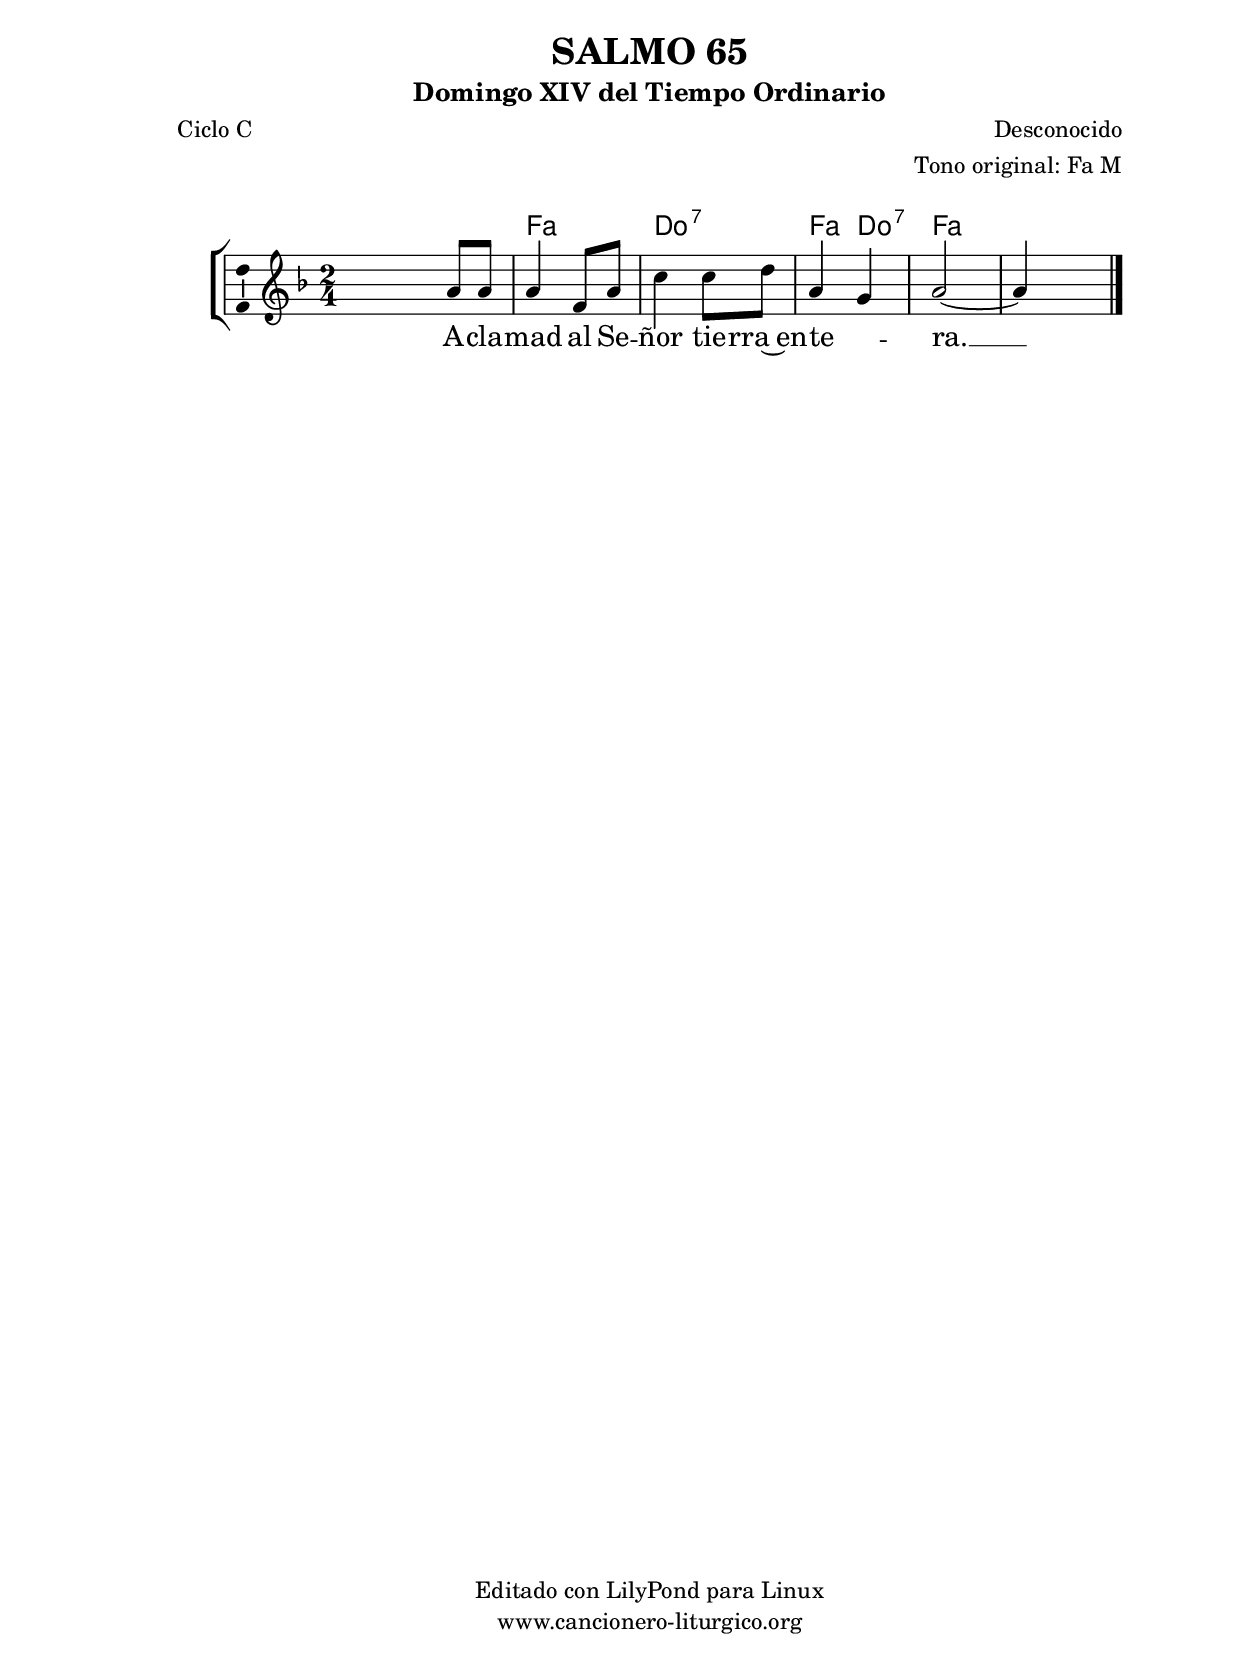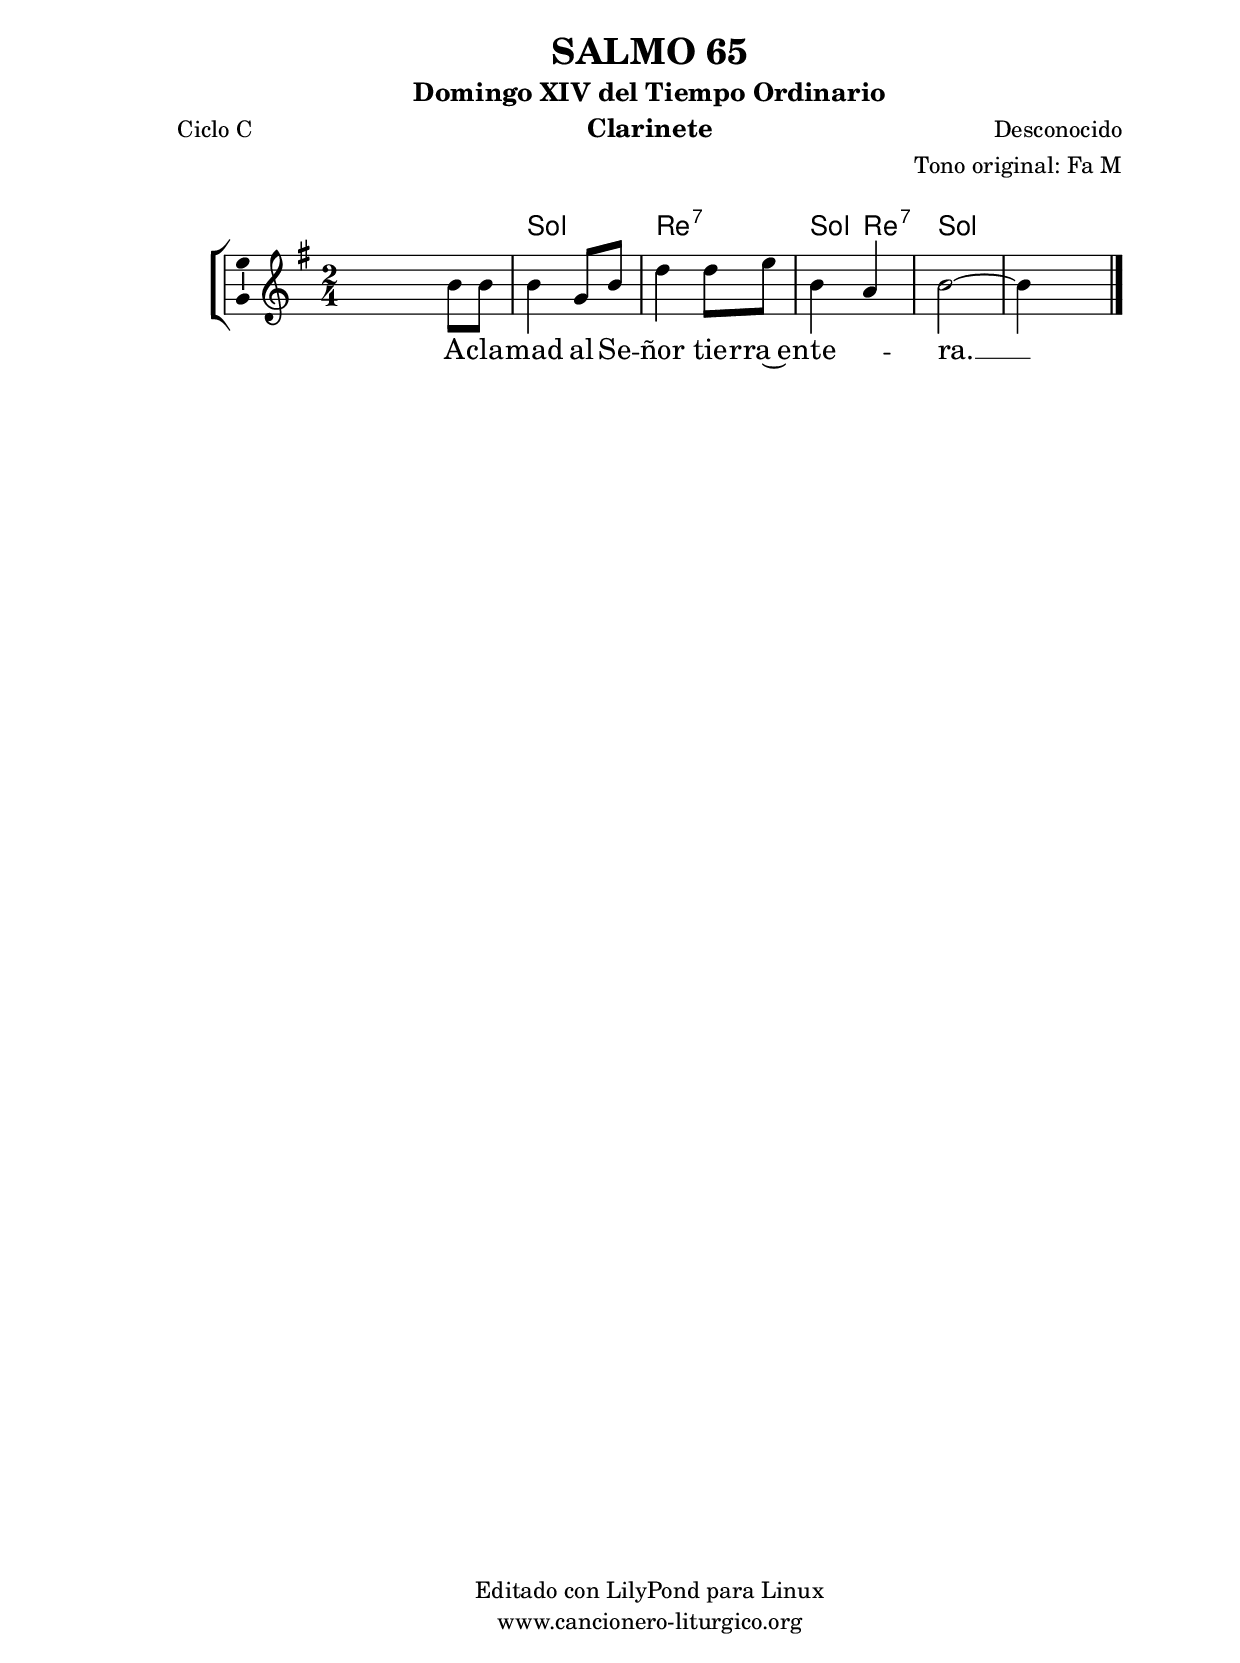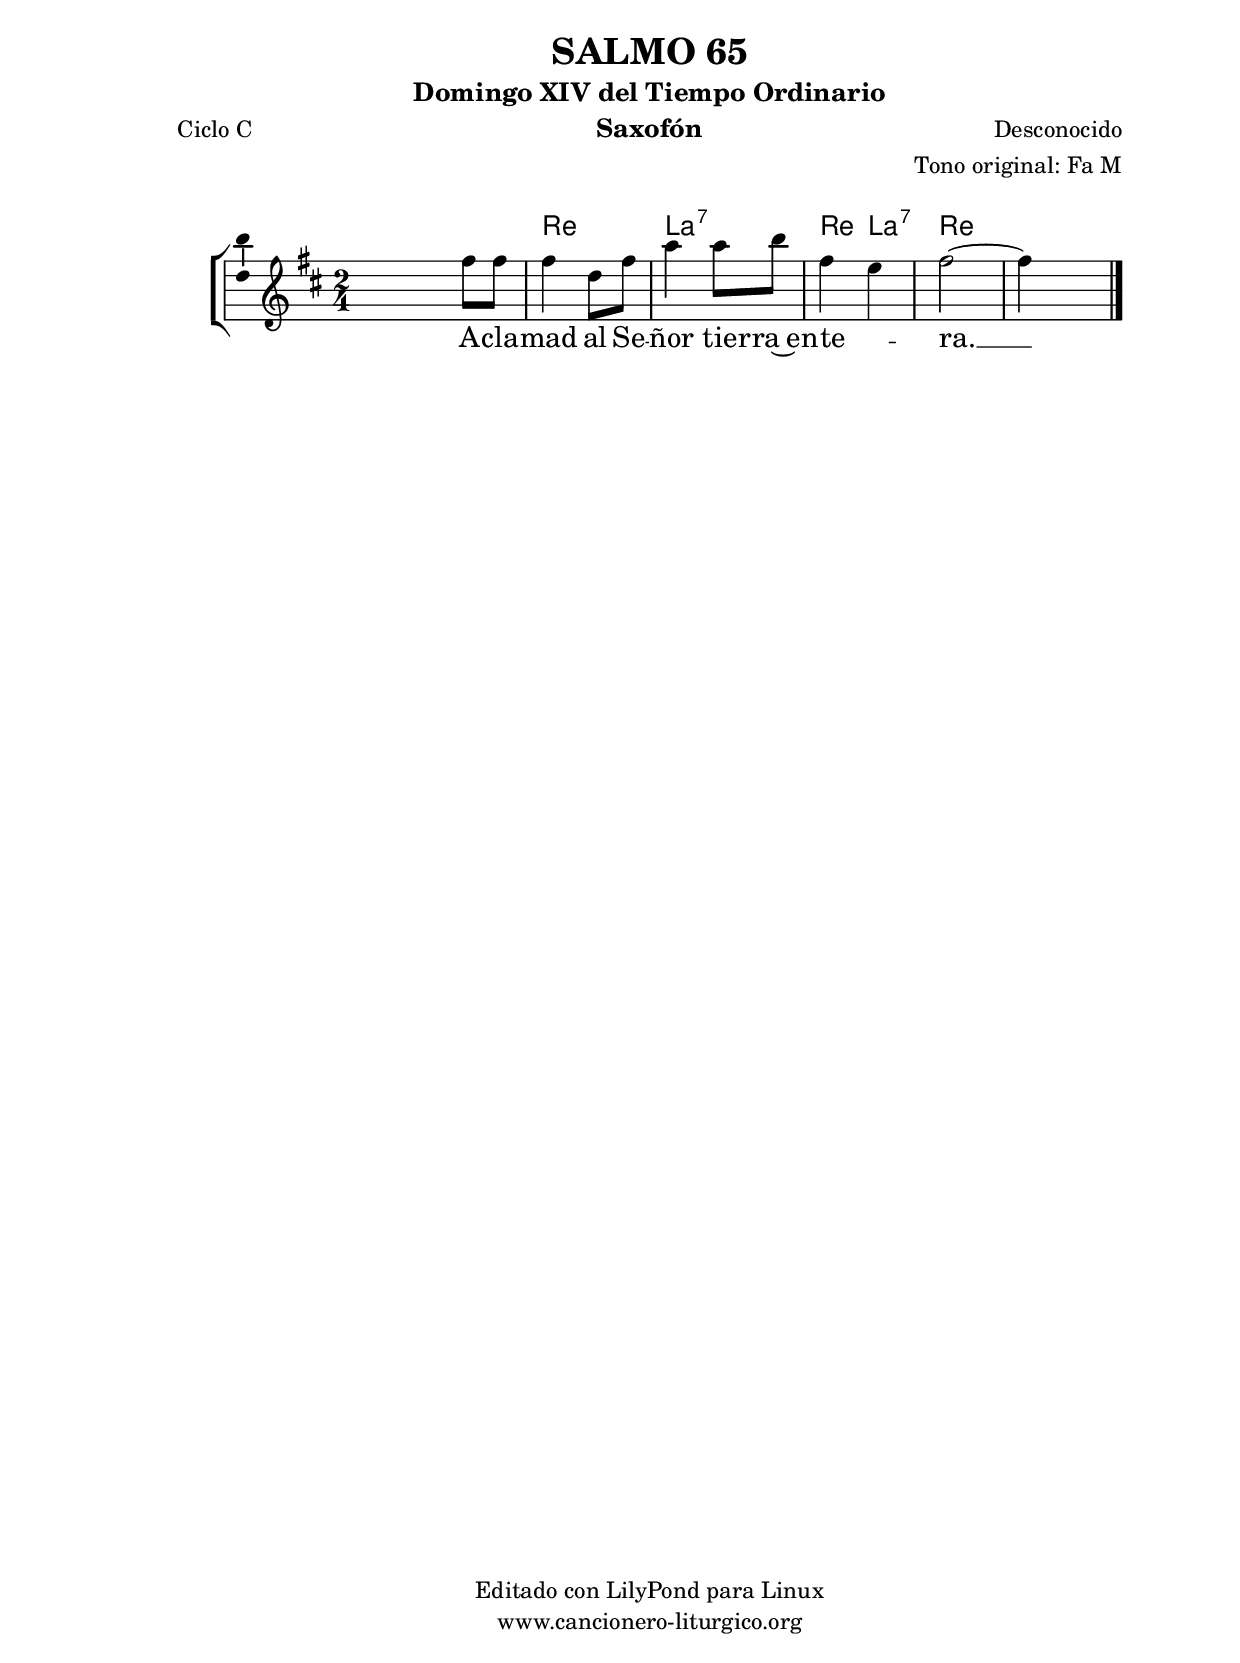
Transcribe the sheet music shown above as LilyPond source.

%
%para convertir .midi en .wav:
%timidity filename.midi -Ow -o finename.wav
%
%
%Para convertir de .wav a .mp3:
%lame -h -m j filename.wav
%
%
%para escuchar el midi:
%timidity nombrefichero.midi
%


%versión de lilypond para la que se ha escrito esta partitura:
\version "2.16.0"

	%Tamaño papel
	#(set-default-paper-size "a4")
	%Tamaño partitura
	#(set-global-staff-size 20)
	%No responde al pulsar sobre una nota
	#(ly:set-option 'point-and-click #f)

%parámetros del encabezamiento:
\header {
	title = "SALMO 65"
	subtitle = "Domingo XIV del Tiempo Ordinario"
	composer = "Desconocido"
	poet = "Ciclo C"
	meter = ""
	arranger = "Tono original: Fa M"
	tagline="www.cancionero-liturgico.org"
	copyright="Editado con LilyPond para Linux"
	tiempo = "Ordinario"
	usos = "Salmo"
	letra = "Aclamad al Señor tierra entera."
	}

%parámetros asociados al papel:
\paper  {
	oddHeaderMarkup = \markup {\fill-line { \on-the-fly #not-first-page \fromproperty #'header:title \on-the-fly #not-first-page \fromproperty #'header:composer }}
	evenHeaderMarkup = \markup {\fill-line { \fromproperty #'header:composer \fromproperty #'header:title }}
	#(set-paper-size "a4")
	print-page-number = ##f
	first-page-number = 1
	print-first-page-number = ##f
%	head-separation = 3.0 \cm
	top-margin = 2.0 \cm
	bottom-margin = 0.5\cm
%%%	bottom-margin = -1.0\cm
	left-margin = 3.0 \cm
	line-width = 16.0 \cm 
	indent = 8\mm
	interscoreline = 2.\mm
	between-system-space = 15\mm
%	para que las partituras no llenen la hoja:
	ragged-bottom = ##t
%	idem para la última hoja:
	ragged-last-bottom = ##f
%	para que las partituras llenen el ancho del papel:
	ragged-last = ##f
	after-title-space = 2.5 \cm
%page-count=1
%system-count=8

	%Flexible Vertical Spacing
%	markup-markup-spacing =
%	#'((basic-distance . 15) (minimum-distance . 15) (padding . 3))
	markup-system-spacing =
	#'((basic-distance . 15) (minimum-distance . 15) (padding . 3))
	system-system-spacing =
	#'((basic-distance . 15) (minimum-distance . 15) (padding . 3))
	score-system-spacing =
	#'((basic-distance . 15) (minimum-distance . 15) (padding . 5))
%	top-system-spacing = % header
%	#'((basic-distance . 8) (minimum-distance . 0) (padding . 3))
%	top-markup-spacing =
%	#'((basic-distance . 20) (minimum-distance . 20) (padding . 3))
	last-bottom-spacing = % footer
	#'((basic-distance . 5) (minimum-distance . 5) (padding . 3))
%	score-markup-spacing =
%	#'((basic-distance . 16) (minimum-distance . 13) (padding . 3))

	}


%parámetros que afectan a toda la partitura:
global =  {
	%clave de sol (G):
	\clef G
	%armadura:
%	\transpose f a
	\key f \major
	\tempo 4=80
	\set Score.tempoHideNote = ##t
	}


acordes = {
	\italianChords
	\chordmode {
%	\transpose f a
{

s2
f2 c:7 f4 c:7 f2 f

	}
	}
}

melodia = 
%	\transpose f a
{
	\relative c''{

\time 2/4
s4 a8 a
a4 f8 a
c4 c8 d
a4 g
a2~
a4 s4

	\bar "|."
	}
	}


texto = \lyricmode {
A -- cla -- mad al Se -- ñor tie -- rra~en -- te -- _ ra. __
	}


acordesStaff = \context ChordNames = acordesStaff <<
	\set chordChanges = ##t
	\acordes
	>>


vozStaff = \context Voice = vozStaff
\with {\consists "Ambitus_engraver"}
<<
%	\set Staff.instrumentName = ""
%	\set Staff.shortInstrumentName = ""
%	\set Staff.midiInstrument = #"clarinet"
%	\set Staff.midiInstrument = #"cello"
%	\set Staff.midiInstrument = #"flute"
	\set Staff.midiInstrument = #"electric guitar (jazz)"
%	\set Staff.midiInstrument = #"english horn"
%	\set Staff.midiInstrument = #"violin"
%	\set Staff.midiInstrument = #"glockenspiel"
	\set Staff.midiMinimumVolume = #0.7
	\set Staff.midiMaximumVolume = #0.9
	\global
	\melodia
	>>


textoStaff = \context Lyrics = textoStaff <<
	\lyricsto vozStaff \texto
	>>

\book {
	\score {
		\context ChoirStaff {
			\override StaffGroup.SystemStartBracket #'collapse-height = #1
			\override Score.SystemStartBar #'collapse-height = #1
			<<
			\acordesStaff
			\vozStaff
			\textoStaff
			>>
			}
		\layout {
	    		\context {
				\Lyrics
				\override LyricText #'font-size = #2
				}
	   		 \context {
				\Score
				%fontSize = #3
				\override StaffSymbol #'staff-space = #(magstep +3)
				%\override Beam #'thickness = #0.55
				%\override SpacingSpanner #'spacing-increment = #1.0
				%\override Slur #'height-limit = #1.5
				}
			}
		}
	\score {
		\unfoldRepeats
		\context ChoirStaff {
			<<
			\acordesStaff
			\vozStaff
			>>
			}
		\midi {
	  		\context {
	  			\Score
				tempoWholesPerMinute = #(ly:make-moment 70 4)
				}
			}
		}
	}

%Partitura para clarinete
#(define output-suffix "C")
\book {
	\header{
		instrument = "Clarinete"
		}
	\score {
		\context ChoirStaff {
			\override StaffGroup.SystemStartBracket #'collapse-height = #1
			\override Score.SystemStartBar #'collapse-height = #1
\transpose c d
			<<
			\acordesStaff
			\vozStaff
			\textoStaff
			>>
			}
		\layout {
	    		\context {
				\Lyrics
				\override LyricText #'font-size = #2
				}
	   		 \context {
				\Score
				%fontSize = #3
				\override StaffSymbol #'staff-space = #(magstep +3)
				%\override Beam #'thickness = #0.55
				%\override SpacingSpanner #'spacing-increment = #1.0
				%\override Slur #'height-limit = #1.5
				}
			}
		}
	}

%Partitura para saxofón
#(define output-suffix "S")
\book {
	\header{
		instrument = "Saxofón"
		}
	\score {
		\context ChoirStaff {
			\override StaffGroup.SystemStartBracket #'collapse-height = #1
			\override Score.SystemStartBar #'collapse-height = #1
\transpose c a
			<<
			\acordesStaff
			\vozStaff
			\textoStaff
			>>
			}
		\layout {
	    		\context {
				\Lyrics
				\override LyricText #'font-size = #2
				}
	   		 \context {
				\Score
				%fontSize = #3
				\override StaffSymbol #'staff-space = #(magstep +3)
				%\override Beam #'thickness = #0.55
				%\override SpacingSpanner #'spacing-increment = #1.0
				%\override Slur #'height-limit = #1.5
				}
			}
		}
	}

